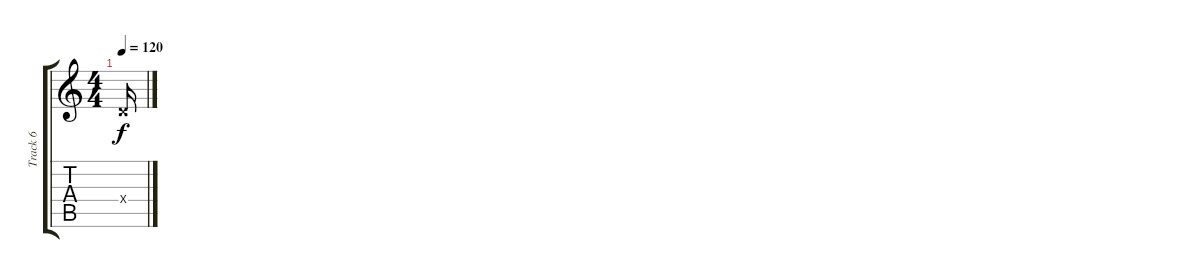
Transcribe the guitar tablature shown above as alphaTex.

\track ("Track 6" "Track 6") {instrument distortionguitar}
\staff {score tabs}
\tuning (E4 B3 G3 D3 A2 E2) {hide}
\ts (4 4)
\tempo 120
\clef g2
\ks c
0.4{x}.16{dy f}
